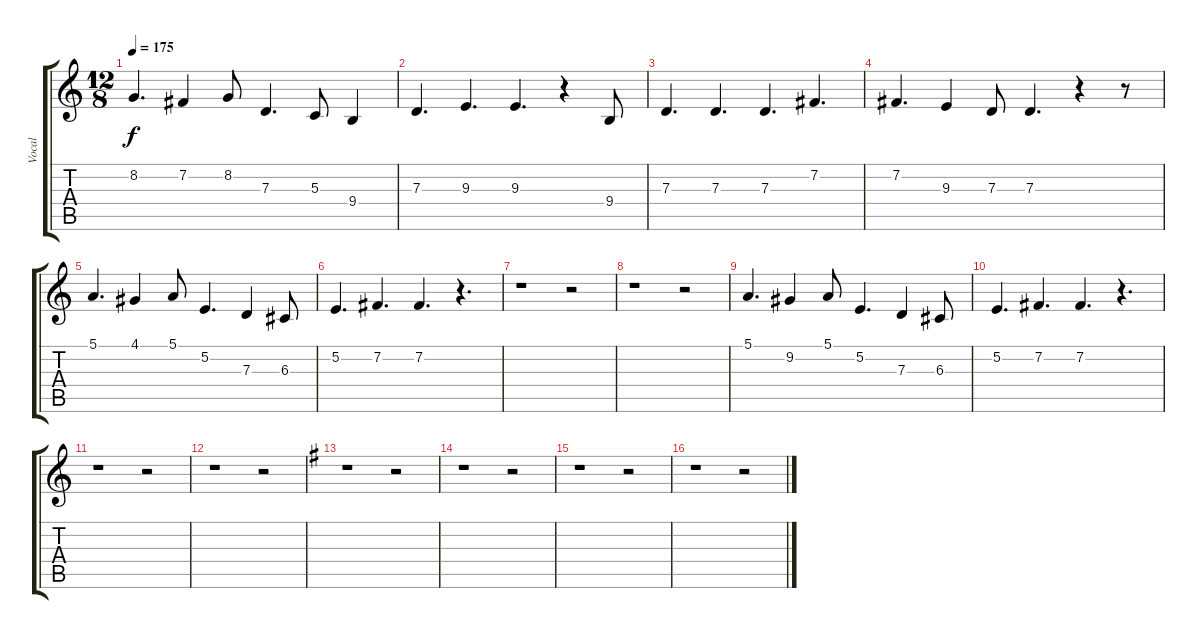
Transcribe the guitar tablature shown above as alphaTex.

\track ("Vocal" "Vocal") {instrument lead6voice}
\staff {score tabs}
\tuning (E4 B3 G3 D3 A2 E2) {hide}
\ts (12 8)
\tempo 175
\clef g2
\ks c
8.2.4{d dy f} 7.2.4 8.2.8 7.3.4{d} 5.3.8 9.4.4 |
7.3.4{d} 9.3.4{d} 9.3.4{d} r.4 9.4.8 |
7.3.4{d} 7.3.4{d} 7.3.4{d} 7.2.4{d} |
7.2.4{d} 9.3.4 7.3.8 7.3.4{d} r.4 r.8 |
5.1.4{d} 4.1.4 5.1.8 5.2.4{d} 7.3.4 6.3.8 |
5.2.4{d} 7.2.4{d} 7.2.4{d} r.4{d} |
r.1 r.2 |
r.1 r.2 |
5.1.4{d} 9.2.4 5.1.8 5.2.4{d} 7.3.4 6.3.8 |
5.2.4{d} 7.2.4{d} 7.2.4{d} r.4{d} |
r.1 r.2 |
r.1 r.2 |
\ks g
r.1 r.2 |
r.1 r.2 |
r.1 r.2 |
r.1 r.2
